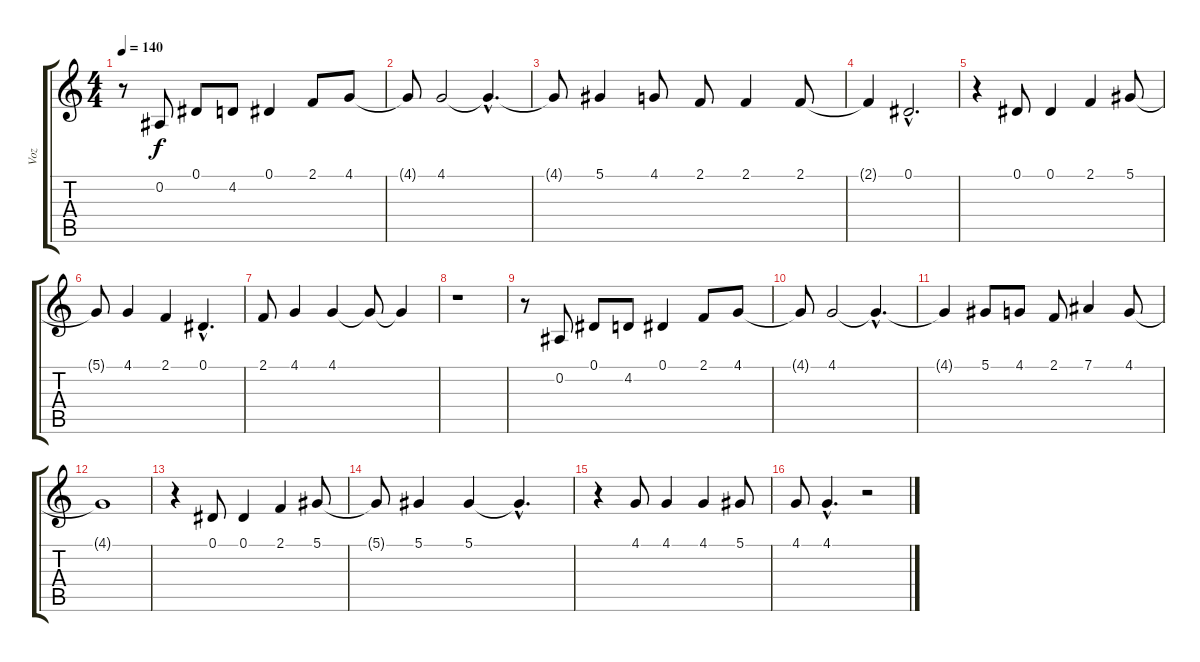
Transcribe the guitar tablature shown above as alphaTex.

\track ("Voz" "Voz") {instrument fx5brightness}
\staff {score tabs}
\tuning (Eb4 Bb3 Gb3 Db3 Ab2 Eb2) {hide}
\ts (4 4)
\tempo 140
\clef g2
\ks c
r.8{dy f} 0.2.8 0.1.8 4.2.8 0.1.4 2.1.8 4.1.8 |
4.1{t}.8 4.1.2 4.1{hac t}.4{d} |
4.1{t}.8 5.1.4 4.1.8 2.1.8 2.1.4 2.1.8 |
2.1{t}.4 0.1{hac}.2{d} |
r.4 0.1.8 0.1.4 2.1.4 5.1.8 |
5.1{t}.8 4.1.4 2.1.4 0.1{hac}.4{d} |
2.1.8 4.1.4 4.1.4 4.1{t}.8 4.1{t}.4 |
r.1 |
r.8 0.2.8 0.1.8 4.2.8 0.1.4 2.1.8 4.1.8 |
4.1{t}.8 4.1.2 4.1{hac t}.4{d} |
4.1{t}.4 5.1.8 4.1.8 2.1.8 7.1.4 4.1.8 |
4.1{t}.1 |
r.4 0.1.8 0.1.4 2.1.4 5.1.8 |
5.1{t}.8 5.1.4 5.1.4 5.1{hac t}.4{d} |
r.4 4.1.8 4.1.4 4.1.4 5.1.8 |
4.1.8 4.1{hac}.4{d} r.2
